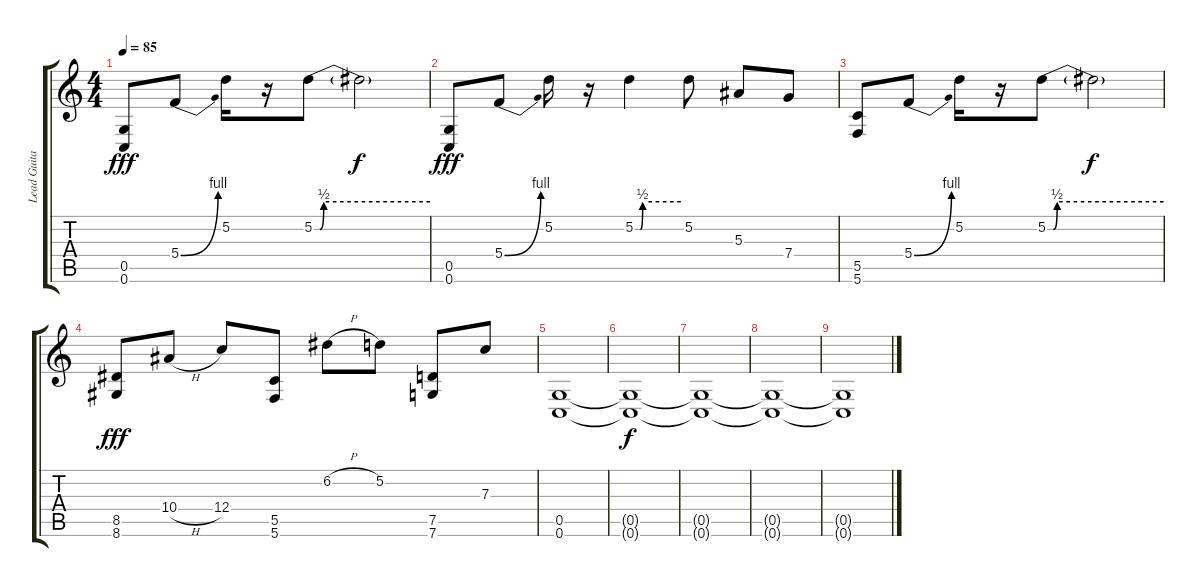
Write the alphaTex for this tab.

\track ("Lead Guitar 1" "Lead Guita") {instrument overdrivenguitar}
\staff {score tabs}
\tuning (D4 A3 F3 C3 G2 C2) {hide}
\ts (4 4)
\tempo 85
\clef g2
\ks c
(0.5 0.6).8{dy fff} 5.4{be (bend 0 0 60 4)}.8 5.2.16 r.16 5.2{be (custom 0 0 3 0 5 2 60 2)}.8 5.2{t}.2{dy f} |
(0.5 0.6).8{dy fff} 5.4{be (bend 0 0 60 4)}.8 5.2.16 r.16 5.2{be (custom 0 0 7 0 10 2 60 2)}.4 5.2.8 5.3.8 7.4.8 |
(5.5 5.6).8 5.4{be (bend 0 0 60 4)}.8 5.2.16 r.16 5.2{be (custom 0 0 3 0 5 2 60 2)}.8 5.2{t}.2{dy f} |
(8.5 8.6).8{dy fff} 10.4{h}.8 12.4.8 (5.5 5.6).8 6.2{h}.8 5.2.8 (7.5 7.6).8 7.3.8 |
(0.5 0.6).1{volume 0} |
(0.5{t} 0.6{t}).1{dy f} |
(0.5{t} 0.6{t}).1 |
(0.5{t} 0.6{t}).1 |
(0.5{t} 0.6{t}).1
